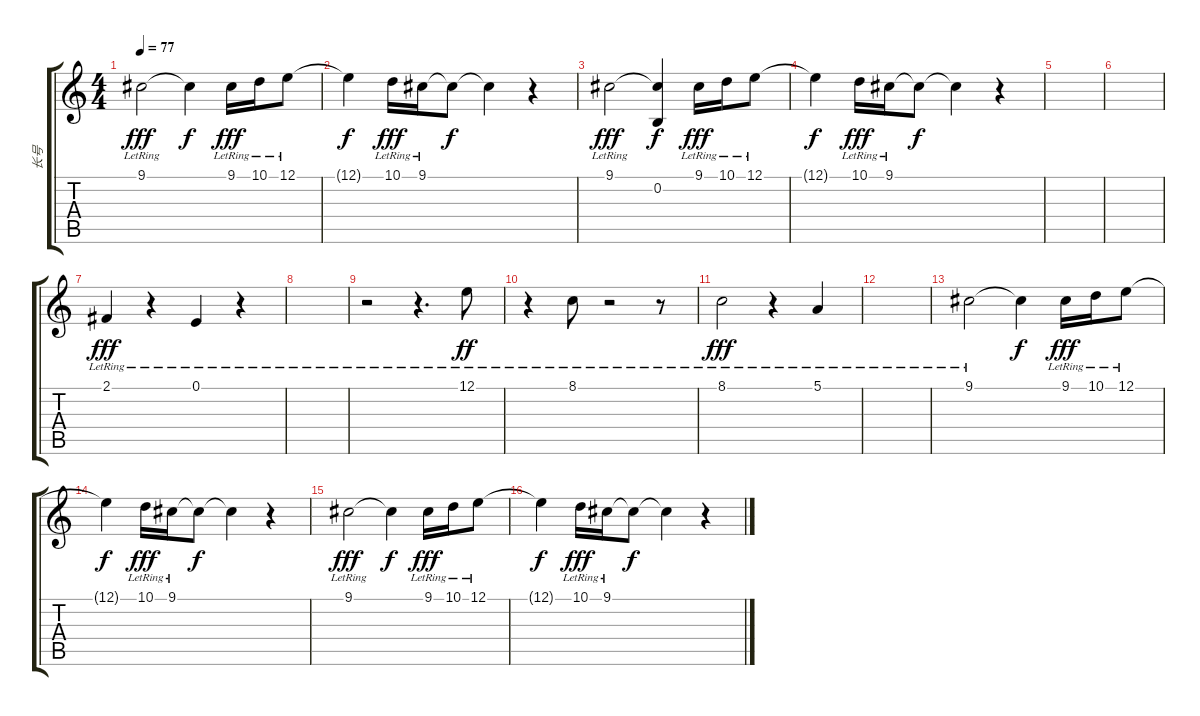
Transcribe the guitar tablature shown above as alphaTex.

\track ("长号" "长号") {instrument trombone}
\staff {score tabs}
\tuning (E4 B3 G3 D3 A2 E2) {hide}
\ts (4 4)
\tempo 77
\clef g2
\ks c
9.1{lr}.2{dy fff} 9.1{t}.4{dy f} 9.1{lr}.16{dy fff} 10.1{lr}.16 12.1{lr}.8 |
12.1{t}.4{dy f} 10.1{lr}.16{dy fff} 9.1{lr}.16 9.1{t}.8{dy f} 9.1{t}.4 r.4 |
9.1{lr}.2{dy fff} (9.1{t} 0.2).4{dy f} 9.1{lr}.16{dy fff} 10.1{lr}.16 12.1{lr}.8 |
12.1{t}.4{dy f} 10.1{lr}.16{dy fff} 9.1{lr}.16 9.1{t}.8{dy f} 9.1{t}.4 r.4 |
|
|
2.1{lr}.4{dy fff} r.4 0.1{lr}.4 r.4 |
|
r.2 r.4{d} 12.1{lr}.8{dy ff} |
r.4 8.1{lr}.8 r.2 r.8 |
8.1{lr}.2{dy fff} r.4 5.1{lr}.4 |
|
9.1{lr}.2 9.1{t}.4{dy f} 9.1{lr}.16{dy fff} 10.1{lr}.16 12.1{lr}.8 |
12.1{t}.4{dy f} 10.1{lr}.16{dy fff} 9.1{lr}.16 9.1{t}.8{dy f} 9.1{t}.4 r.4 |
9.1{lr}.2{dy fff} 9.1{t}.4{dy f} 9.1{lr}.16{dy fff} 10.1{lr}.16 12.1{lr}.8 |
12.1{t}.4{dy f} 10.1{lr}.16{dy fff} 9.1{lr}.16 9.1{t}.8{dy f} 9.1{t}.4 r.4
